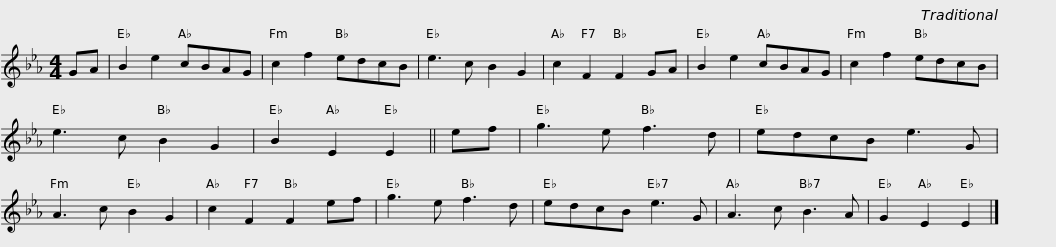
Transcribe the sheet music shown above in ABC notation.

X:1
L:1/8
M:4/4
I:linebreak $
K:Eb
V:1 treble
V:1
 GA | B2 e2 cBAG | c2 f2 edcB | e3 c B2 G2 | c2 F2 F2 GA | %5
 B2 e2 cBAG | c2 f2 edcB |$ e3 c B2 G2 | B2 E2 E2 || ef | %10
 g3 e f3 d | edcB e3 G | A3 c B2 G2 | c2 F2 F2 ef | g3 e f3 d |$ %15
 edcB e3 G | A3 c B3 A | G2 E2 E2 |] %18
